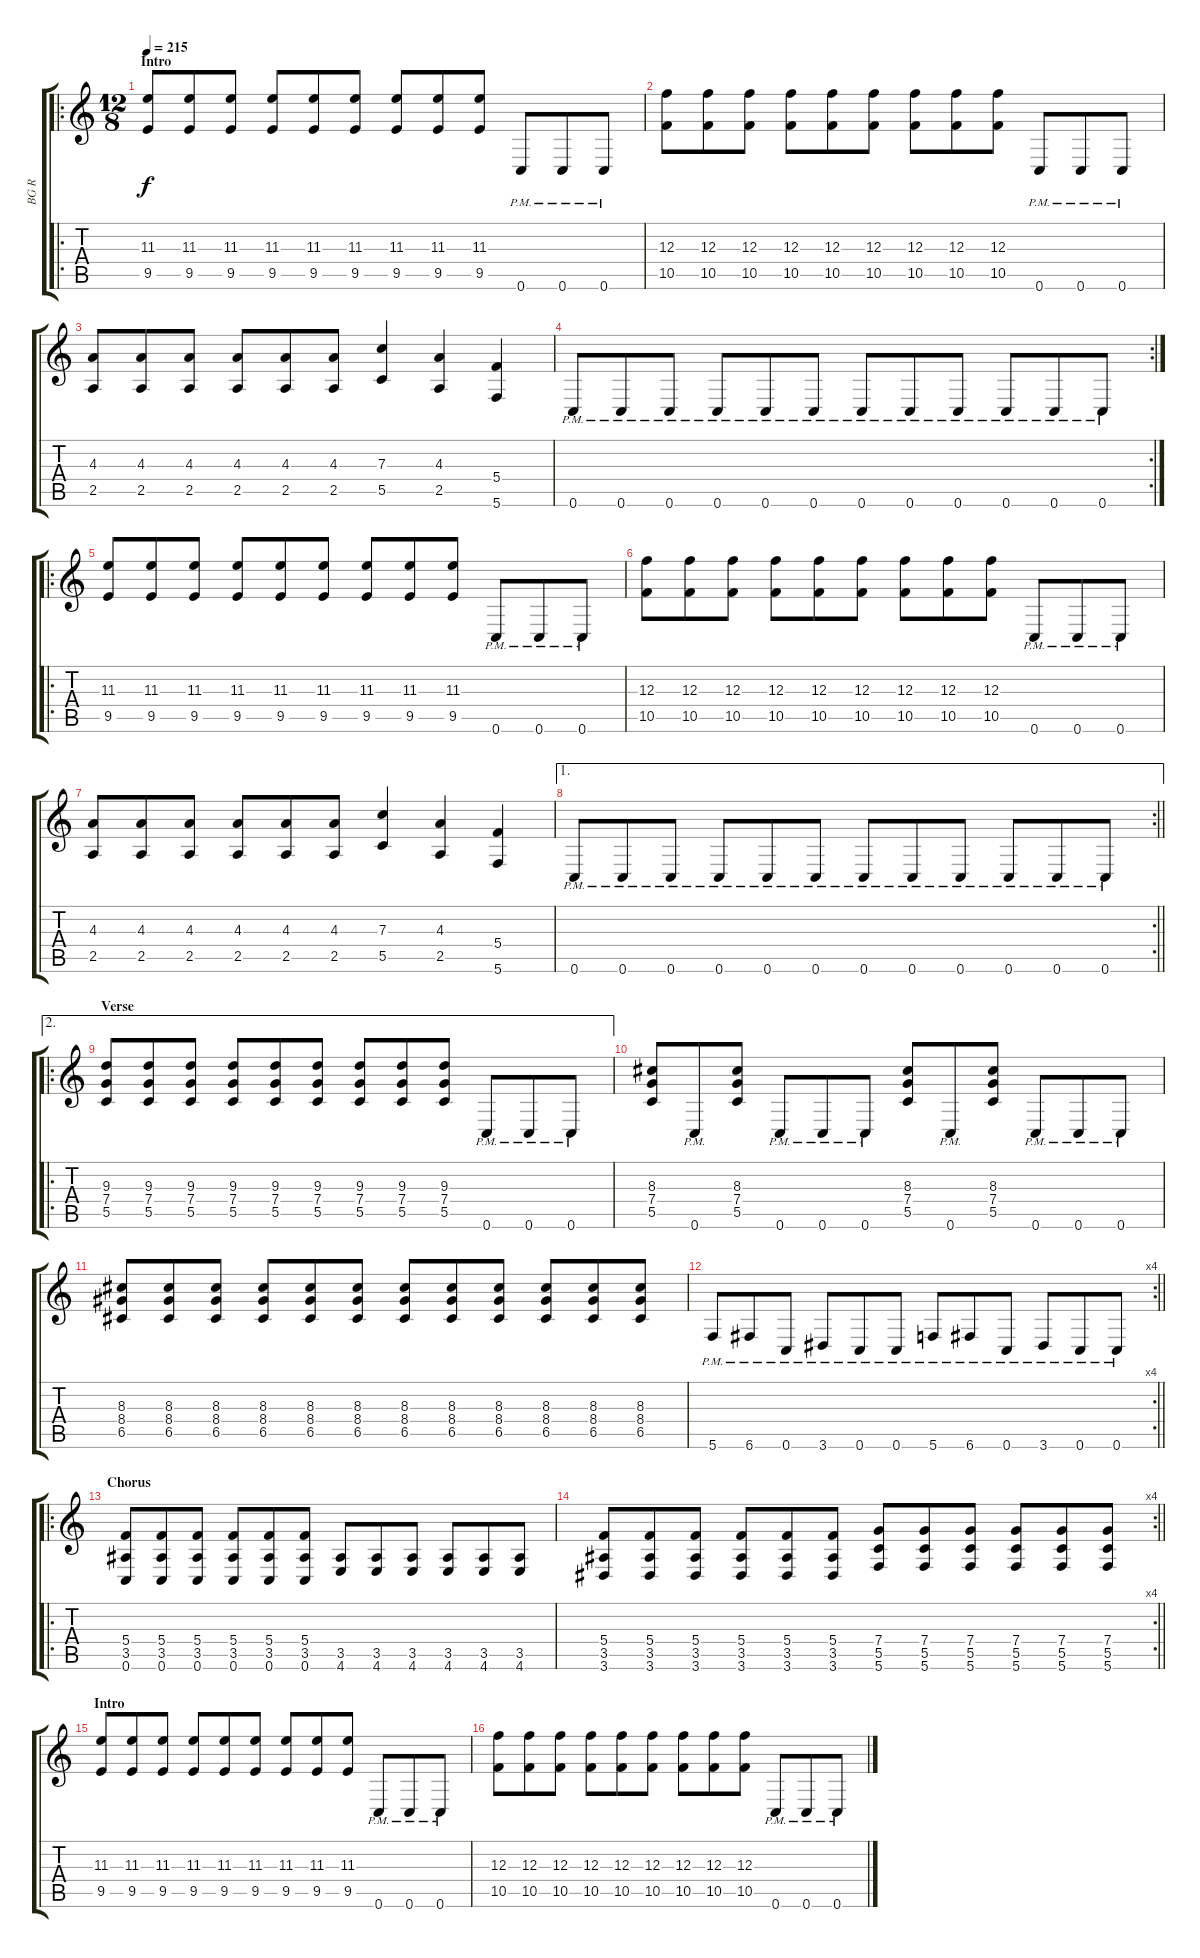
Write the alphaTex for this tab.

\track ("BG R" "BG R") {instrument overdrivenguitar}
\staff {score tabs}
\tuning (D4 A3 F3 C3 G2 C2) {hide}
\ro
\ts (12 8)
\section ("" "Intro")
\tempo 215
\clef g2
\ks c
(11.3 9.5).8{dy f instrument overdrivenguitar} (11.3 9.5).8 (11.3 9.5).8 (11.3 9.5).8 (11.3 9.5).8 (11.3 9.5).8 (11.3 9.5).8 (11.3 9.5).8 (11.3 9.5).8 0.6{pm}.8 0.6{pm}.8 0.6{pm}.8 |
(12.3 10.5).8 (12.3 10.5).8 (12.3 10.5).8 (12.3 10.5).8 (12.3 10.5).8 (12.3 10.5).8 (12.3 10.5).8 (12.3 10.5).8 (12.3 10.5).8 0.6{pm}.8 0.6{pm}.8 0.6{pm}.8 |
(4.3 2.5).8 (4.3 2.5).8 (4.3 2.5).8 (4.3 2.5).8 (4.3 2.5).8 (4.3 2.5).8 (7.3 5.5).4 (4.3 2.5).4 (5.4 5.6).4 |
\rc 2
0.6{pm}.8 0.6{pm}.8 0.6{pm}.8 0.6{pm}.8 0.6{pm}.8 0.6{pm}.8 0.6{pm}.8 0.6{pm}.8 0.6{pm}.8 0.6{pm}.8 0.6{pm}.8 0.6{pm}.8 |
\ro
(11.3 9.5).8 (11.3 9.5).8 (11.3 9.5).8 (11.3 9.5).8 (11.3 9.5).8 (11.3 9.5).8 (11.3 9.5).8 (11.3 9.5).8 (11.3 9.5).8 0.6{pm}.8 0.6{pm}.8 0.6{pm}.8 |
(12.3 10.5).8 (12.3 10.5).8 (12.3 10.5).8 (12.3 10.5).8 (12.3 10.5).8 (12.3 10.5).8 (12.3 10.5).8 (12.3 10.5).8 (12.3 10.5).8 0.6{pm}.8 0.6{pm}.8 0.6{pm}.8 |
(4.3 2.5).8 (4.3 2.5).8 (4.3 2.5).8 (4.3 2.5).8 (4.3 2.5).8 (4.3 2.5).8 (7.3 5.5).4 (4.3 2.5).4 (5.4 5.6).4 |
\ae 1
\rc 2
\barLineRight lightlight
0.6{pm}.8 0.6{pm}.8 0.6{pm}.8 0.6{pm}.8 0.6{pm}.8 0.6{pm}.8 0.6{pm}.8 0.6{pm}.8 0.6{pm}.8 0.6{pm}.8 0.6{pm}.8 0.6{pm}.8 |
\ae 2
\ro
\section ("" "Verse")
(9.3 7.4 5.5).8 (9.3 7.4 5.5).8 (9.3 7.4 5.5).8 (9.3 7.4 5.5).8 (9.3 7.4 5.5).8 (9.3 7.4 5.5).8 (9.3 7.4 5.5).8 (9.3 7.4 5.5).8 (9.3 7.4 5.5).8 0.6{pm}.8 0.6{pm}.8 0.6{pm}.8 |
(8.3 7.4 5.5).8 0.6{pm}.8 (8.3 7.4 5.5).8 0.6{pm}.8 0.6{pm}.8 0.6{pm}.8 (8.3 7.4 5.5).8 0.6{pm}.8 (8.3 7.4 5.5).8 0.6{pm}.8 0.6{pm}.8 0.6{pm}.8 |
(8.3 8.4 6.5).8 (8.3 8.4 6.5).8 (8.3 8.4 6.5).8 (8.3 8.4 6.5).8 (8.3 8.4 6.5).8 (8.3 8.4 6.5).8 (8.3 8.4 6.5).8 (8.3 8.4 6.5).8 (8.3 8.4 6.5).8 (8.3 8.4 6.5).8 (8.3 8.4 6.5).8 (8.3 8.4 6.5).8 |
\rc 4
\barLineRight lightlight
5.6{pm}.8 6.6{pm}.8 0.6{pm}.8 3.6{pm}.8 0.6{pm}.8 0.6{pm}.8 5.6{pm}.8 6.6{pm}.8 0.6{pm}.8 3.6{pm}.8 0.6{pm}.8 0.6{pm}.8 |
\ro
\section ("" "Chorus")
(5.4 3.5 0.6).8 (5.4 3.5 0.6).8 (5.4 3.5 0.6).8 (5.4 3.5 0.6).8 (5.4 3.5 0.6).8 (5.4 3.5 0.6).8 (3.5 4.6).8 (3.5 4.6).8 (3.5 4.6).8 (3.5 4.6).8 (3.5 4.6).8 (3.5 4.6).8 |
\rc 4
\barLineRight lightlight
(5.4 3.5 3.6).8 (5.4 3.5 3.6).8 (5.4 3.5 3.6).8 (5.4 3.5 3.6).8 (5.4 3.5 3.6).8 (5.4 3.5 3.6).8 (7.4 5.5 5.6).8 (7.4 5.5 5.6).8 (7.4 5.5 5.6).8 (7.4 5.5 5.6).8 (7.4 5.5 5.6).8 (7.4 5.5 5.6).8 |
\section ("" "Intro")
(11.3 9.5).8 (11.3 9.5).8 (11.3 9.5).8 (11.3 9.5).8 (11.3 9.5).8 (11.3 9.5).8 (11.3 9.5).8 (11.3 9.5).8 (11.3 9.5).8 0.6{pm}.8 0.6{pm}.8 0.6{pm}.8 |
(12.3 10.5).8 (12.3 10.5).8 (12.3 10.5).8 (12.3 10.5).8 (12.3 10.5).8 (12.3 10.5).8 (12.3 10.5).8 (12.3 10.5).8 (12.3 10.5).8 0.6{pm}.8 0.6{pm}.8 0.6{pm}.8
